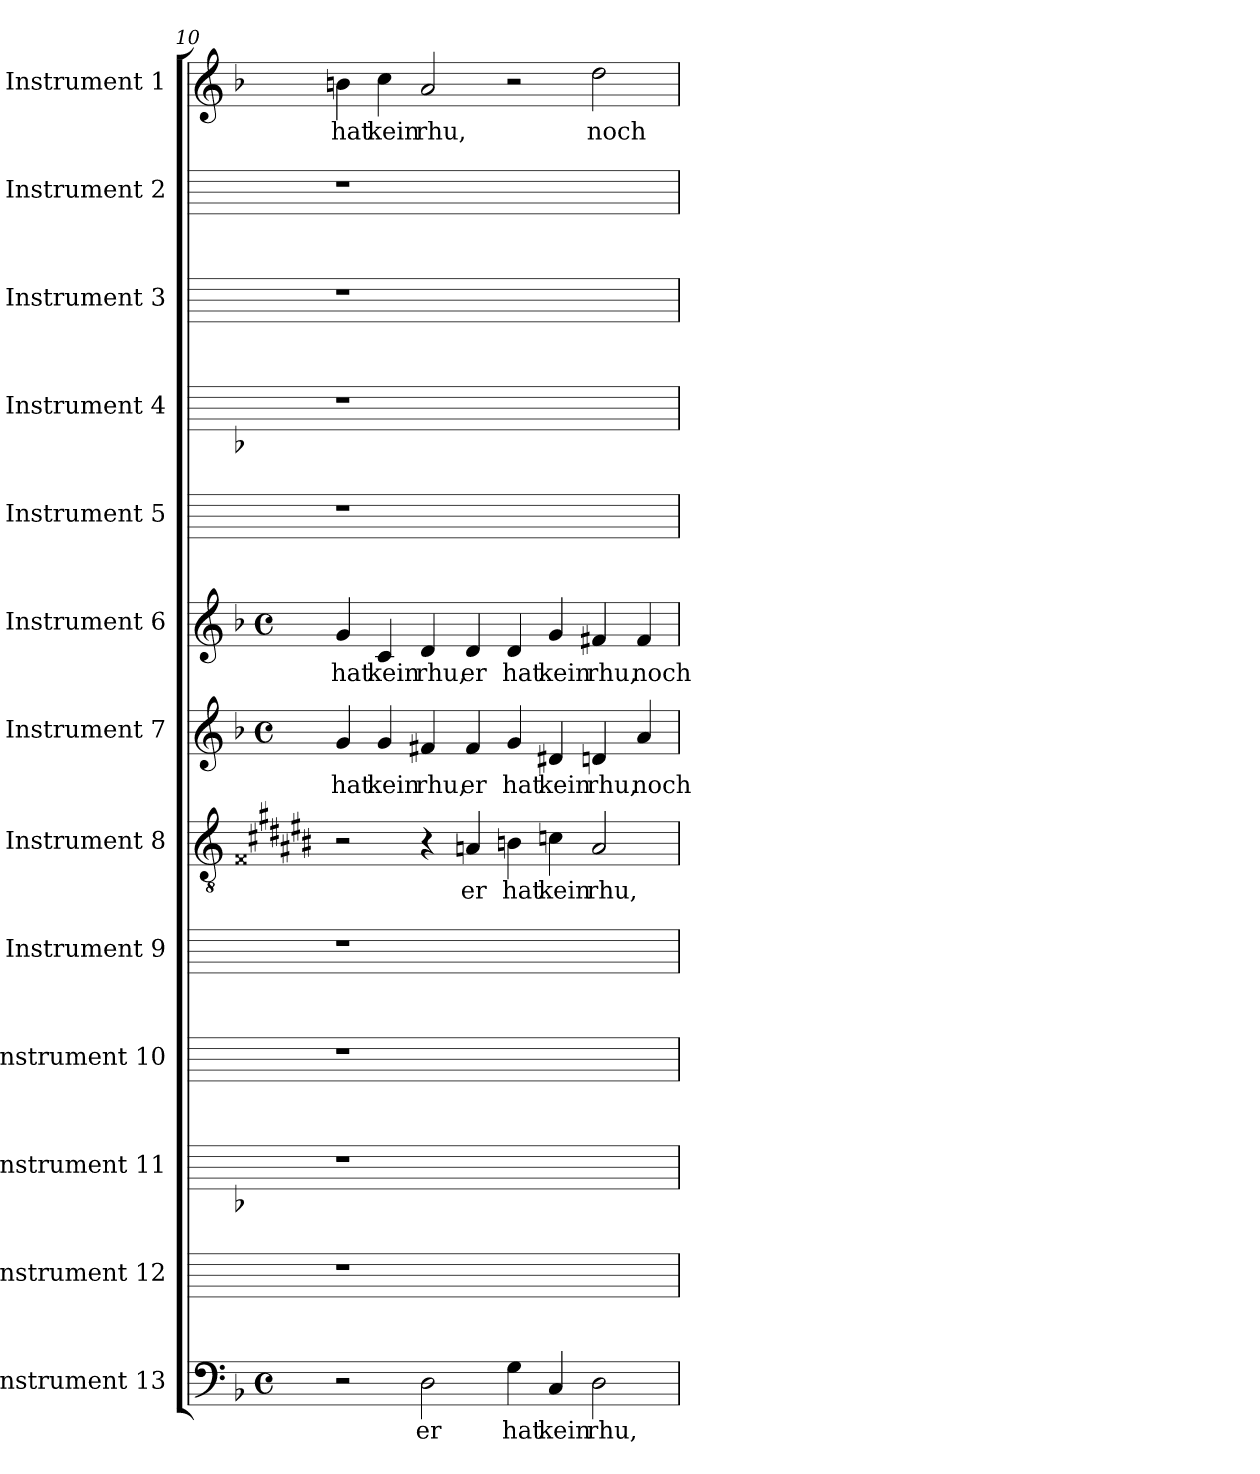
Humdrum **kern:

**kern	**text	**kern	**kern	**kern	**kern	**kern	**text	**kern	**text	**kern	**text	**kern	**kern	**kern	**kern	**kern	**text
*part13	*part13	*part12	*part11	*part10	*part9	*part8	*part8	*part7	*part7	*part6	*part6	*part5	*part4	*part3	*part2	*part1	*part1
*staff13	*staff13	*staff12	*staff11	*staff10	*staff9	*staff8	*staff8	*staff7	*staff7	*staff6	*staff6	*staff5	*staff4	*staff3	*staff2	*staff1	*staff1
*I"Instrument 13	*	*I"Instrument 12	*I"Instrument 11	*I"Instrument 10	*I"Instrument 9	*I"Instrument 8	*	*I"Instrument 7	*	*I"Instrument 6	*	*I"Instrument 5	*I"Instrument 4	*I"Instrument 3	*I"Instrument 2	*I"Instrument 1	*
*clefF4	*	*	*	*	*	*clefGv2	*	*clefG2	*	*clefG2	*	*	*	*	*	*clefG2	*
*ITrd-3c-5	*	*ITrd-2c-3	*ITrd1c2	*ITrd-2c-3	*ITrd-2c-3	*ITrd-2c-3	*	*ITrd-3c-5	*	*	*	*ITrd-2c-3	*ITrd1c2	*ITrd-2c-3	*ITrd-2c-3	*ITrd1c2	*
*k[b-e-]	*	*	*k[b-e-a-]	*	*	*k[f##c#g#d#a#e#b#]	*	*k[b-e-]	*	*k[b-]	*	*	*k[b-e-a-]	*	*	*k[b-e-a-]	*
*B-:	*	*	*E-:	*	*	*G#:	*	*B-:	*	*F:	*	*	*E-:	*	*	*E-:	*
*M4/4	*	*	*	*	*	*	*	*M4/4	*	*M4/4	*	*	*	*	*	*	*
*met(c)	*	*	*	*	*	*	*	*met(c)	*	*met(c)	*	*	*	*	*	*	*
=10	=10	=10	=10	=10	=10	=10	=10	=10	=10	=10	=10	=10	=10	=10	=10	=10	=10
!	!	!	!	!	!	!	!	!	!LO:LY:b:cj	!	!LO:LY:b:cj	!	!	!	!	!	!LO:LY:b:cj
2r	.	1r	1r	1r	1r	2r	.	4cc/	hat	4g/	hat	1r	1r	1r	1r	4an\	hat
!	!	!	!	!	!	!	!	!	!LO:LY:b:cj	!	!LO:LY:b:cj	!	!	!	!	!	!LO:LY:b:cj
.	.	.	.	.	.	.	.	4cc/	kein	4c/	kein	.	.	.	.	4b-\	kein
!	!LO:LY:b:cj	!	!	!	!	!	!	!	!LO:LY:b:cj	!	!LO:LY:b:cj	!	!	!	!	!	!LO:LY:b:cj
2G\	er	.	.	.	.	4r	.	4bn/	rhu,	4d/	rhu,	.	.	.	.	2g/	rhu,
!	!	!	!	!	!	!	!LO:LY:b:cj	!	!LO:LY:b:cj	!	!LO:LY:b:cj	!	!	!	!	!	!
.	.	.	.	.	.	4c/	er	4b/	er	4d/	er	.	.	.	.	.	.
!	!LO:LY:b:cj	!	!	!	!	!	!LO:LY:b:cj	!	!LO:LY:b:cj	!	!LO:LY:b:cj	!	!	!	!	!	!
4c\	hat	1ryy	1ryy	1ryy	1ryy	4dn\	hat	4cc/	hat	4d/	hat	1ryy	1ryy	1ryy	1ryy	2r	.
!	!LO:LY:b:cj	!	!	!	!	!	!LO:LY:b:cj	!	!LO:LY:b:cj	!	!LO:LY:b:cj	!	!	!	!	!	!
4F/	kein	.	.	.	.	4e-\	kein	4g#X/	kein	4g/	kein	.	.	.	.	.	.
!	!LO:LY:b:cj	!	!	!	!	!	!LO:LY:b:cj	!	!LO:LY:b:cj	!	!LO:LY:b:cj	!	!	!	!	!	!LO:LY:b:cj
2G\	rhu,	.	.	.	.	2c/	rhu,	4g/	rhu,	4f#X/	rhu,	.	.	.	.	2cc\	noch
!	!	!	!	!	!	!	!	!	!LO:LY:b:cj	!	!LO:LY:b:cj	!	!	!	!	!	!
.	.	.	.	.	.	.	.	4dd/	noch	4f#/	noch	.	.	.	.	.	.
=	=	=	=	=	=	=	=	=	=	=	=	=	=	=	=	=	=
*-	*-	*-	*-	*-	*-	*-	*-	*-	*-	*-	*-	*-	*-	*-	*-	*-	*-
